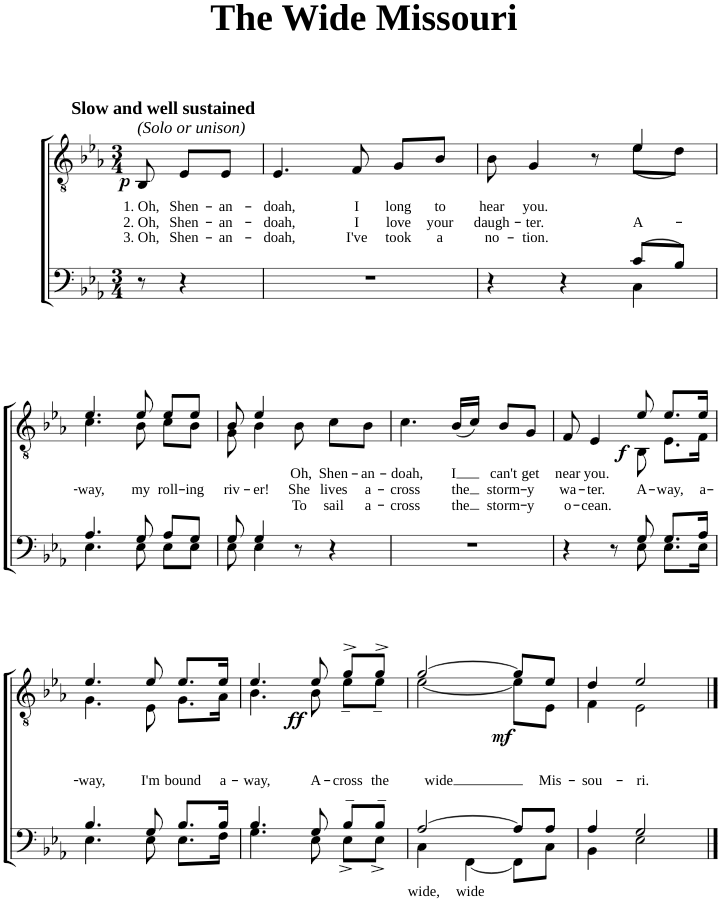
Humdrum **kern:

**kern	**text	**kern	**text	**text	**text	**dynam
*part2	*part2	*part1	*part1	*part1	*part1	*part1
*staff2	*staff2	*staff1	*staff1	*staff1	*staff1	*staff1
*I"Piano	*	*I"Piano	*	*	*	*
*I'Pno	*	*I'Pno	*	*	*	*
*clefF4	*	*clefGv2	*	*	*	*
*k[b-e-a-]	*	*k[b-e-a-]	*	*	*	*
*M3/4	*	*M3/4	*	*	*	*
=1	=1	=1	=1	=1	=1	=1
!	!	!LO:TX:a:B:t=Slow and well sustained	!	!	!	!
!	!	!LO:TX:a:i:t=(Solo or unison)	!	!	!	!
!	!	!	!LO:LY:b	!LO:LY:b	!LO:LY:b	!LO:DY:b
8r	.	8BB-/	1. Oh,	2. Oh,	3. Oh,	p
!	!	!	!LO:LY:b	!LO:LY:b	!LO:LY:b	!
4r	.	8E-/L	Shen-	Shen-	Shen-	.
!	!	!	!LO:LY:b	!LO:LY:b	!LO:LY:b	!
.	.	8E-/J	-an-	-an-	-an-	.
=2	=2	=2	=2	=2	=2	=2
!	!	!	!LO:LY:b	!LO:LY:b	!LO:LY:b	!
2.r	.	4.E-/	-doah,	-doah,	-doah,	.
!	!	!	!LO:LY:b	!LO:LY:b	!LO:LY:b	!
.	.	8F/	I	I	I've	.
!	!	!	!LO:LY:b	!LO:LY:b	!LO:LY:b	!
.	.	8G/L	long	love	took	.
!	!	!	!LO:LY:b	!LO:LY:b	!LO:LY:b	!
.	.	8B-/J	to	your	a	.
=3	=3	=3	=3	=3	=3	=3
*^	*	*	*	*	*	*
!	!	!	!	!LO:LY:b	!LO:LY:b	!LO:LY:b	!
*	*	*	*^	*	*	*	*
4r	2ryy	.	8B-\	2ryy	hear	daugh-	no-	.
!	!	!	!	!	!LO:LY:b	!LO:LY:b	!LO:LY:b	!
.	.	.	4G/	.	you.	-ter.	-tion.	.
4r	.	.	.	.	.	.	.	.
.	.	.	8r	.	.	.	.	.
!	!	!	!	!	!	!LO:LY:b	!	!
(8c/L	4C\	.	4e-/	(8e-\L	.	A-	.	.
8B-/J)	.	.	.	8d\J)	.	.	.	.
!!LO:LB:g=z	!!
=4	=4	=4	=4	=4	=4	=4	=4	=4
!	!	!	!	!	!	!LO:LY:b	!	!
4.A-/	4.E-\	.	4.e-/	4.c\	.	-way,	.	.
!	!	!	!	!	!	!LO:LY:b	!	!
8G/	8E-\	.	8e-/	8B-\	.	my	.	.
!	!	!	!	!	!	!LO:LY:b	!	!
8A-/L	8E-\L	.	8e-/L	8c\L	.	roll-	.	.
!	!	!	!	!	!	!LO:LY:b	!	!
8G/J	8E-\J	.	8e-/J	8B-\J	.	-ing	.	.
=5	=5	=5	=5	=5	=5	=5	=5	=5
!	!	!	!	!	!	!LO:LY:b	!	!
8G/	8E-\	.	8B-/	8G\	.	riv-	.	.
!	!	!	!	!	!	!LO:LY:b	!	!
4G/	4E-\	.	4e-/	4B-\	.	-er!	.	.
!	!	!	!	!	!LO:LY:b	!LO:LY:b	!LO:LY:b	!
8r	4.ryy	.	8B-\	4.ryy	Oh,	She	To	.
!	!	!	!	!	!LO:LY:b	!LO:LY:b	!LO:LY:b	!
4r	.	.	8c\L	.	Shen-	lives	sail	.
!	!	!	!	!	!LO:LY:b	!LO:LY:b	!LO:LY:b	!
.	.	.	8B-\J	.	-an-	a-	a-	.
*v	*v	*	*	*	*	*	*	*
*	*	*v	*v	*	*	*	*
=6	=6	=6	=6	=6	=6	=6
!	!	!	!LO:LY:b	!LO:LY:b	!LO:LY:b	!
2.r	.	4.c\	-doah,	-cross	-cross	.
!	!	!	!LO:LY:b	!LO:LY:b	!LO:LY:b	!
.	.	(16B-/LL	I	the	the	.
.	.	16c/JJ)	.	.	.	.
!	!	!	!LO:LY:b	!LO:LY:b	!LO:LY:b	!
.	.	8B-/L	can't	storm-	storm-	.
!	!	!	!LO:LY:b	!LO:LY:b	!LO:LY:b	!
.	.	8G/J	get	-y	-y	.
=7	=7	=7	=7	=7	=7	=7
*^	*	*	*	*	*	*
!	!	!	!	!LO:LY:b	!LO:LY:b	!LO:LY:b	!
*	*	*	*^	*	*	*	*
4r	4.ryy	.	8F/	4.ryy	near	wa-	o-	.
!	!	!	!	!	!LO:LY:b	!LO:LY:b	!LO:LY:b	!
.	.	.	4E-/	.	you.	-ter.	-cean.	.
8r	.	.	.	.	.	.	.	.
!	!	!	!	!	!	!LO:LY:b	!	!LO:DY:b
8G/	8E-\	.	8e-/	8BB-\	.	A-	.	f
!	!	!	!	!	!	!LO:LY:b	!	!
8.G/L	8.E-\L	.	8.e-/L	8.E-\L	.	-way,	.	.
!	!	!	!	!	!	!LO:LY:b	!	!
16A-/Jk	16E-\Jk	.	16e-/Jk	16F\Jk	.	a-	.	.
!!LO:LB:g=z	!!
=8	=8	=8	=8	=8	=8	=8	=8	=8
!	!	!	!	!	!	!LO:LY:b	!	!
4.B-/	4.E-\	.	4.e-/	4.G\	.	-way,	.	.
!	!	!	!	!	!	!LO:LY:b	!	!
8G/	8E-\	.	8e-/	8E-\	.	I'm	.	.
!	!	!	!	!	!	!LO:LY:b	!	!
8.B-/L	8.E-\L	.	8.e-/L	8.G\L	.	bound	.	.
!	!	!	!	!	!	!LO:LY:b	!	!
16B-/Jk	16F\Jk	.	16e-/Jk	16A-\Jk	.	a-	.	.
=9	=9	=9	=9	=9	=9	=9	=9	=9
!	!	!	!	!	!	!LO:LY:b	!	!
4.B-/	4.G\	.	4.e-/	4.B-\	.	-way,	.	.
!	!	!	!	!	!	!LO:LY:b	!	!LO:DY:b
8G/	8E-\	.	8e-/	8B-\	.	A-	.	ff
!	!	!	!	!	!	!LO:LY:b	!	!
8B-~/L	8E-^\L	.	8g^/L	8e-~\L	.	-cross	.	.
!	!	!	!	!	!	!LO:LY:b	!	!
8B-~/J	8E-^\J	.	8g^/J	8e-~\J	.	the	.	.
=10	=10	=10	=10	=10	=10	=10	=10	=10
!	!	!LO:LY:b	!	!	!	!LO:LY:b	!	!
[2A-/	4C\	wide,	[2g/	[2e-\	.	wide	.	.
!	!	!LO:LY:b	!	!	!	!	!	!
.	[4FF\	wide	.	.	.	.	.	.
8A-/L]	8FF\L]	.	8g/L]	8e-\L]	.	.	.	.
!	!	!	!	!	!	!LO:LY:b	!	!LO:DY:b
8A-/J	8C\J	.	8e-/J	8E-\J	.	Mis-	.	mf
=11	=11	=11	=11	=11	=11	=11	=11	=11
!	!	!	!	!	!	!LO:LY:b	!	!
4A-/	4BB-\	.	4d/	4F\	.	-sou-	.	.
!	!	!	!	!	!	!LO:LY:b	!	!
2G/	2E-\	.	2e-/	2E-\	.	-ri.	.	.
*v	*v	*	*	*	*	*	*	*
*	*	*v	*v	*	*	*	*
==	==	==	==	==	==	==
*-	*-	*-	*-	*-	*-	*-
